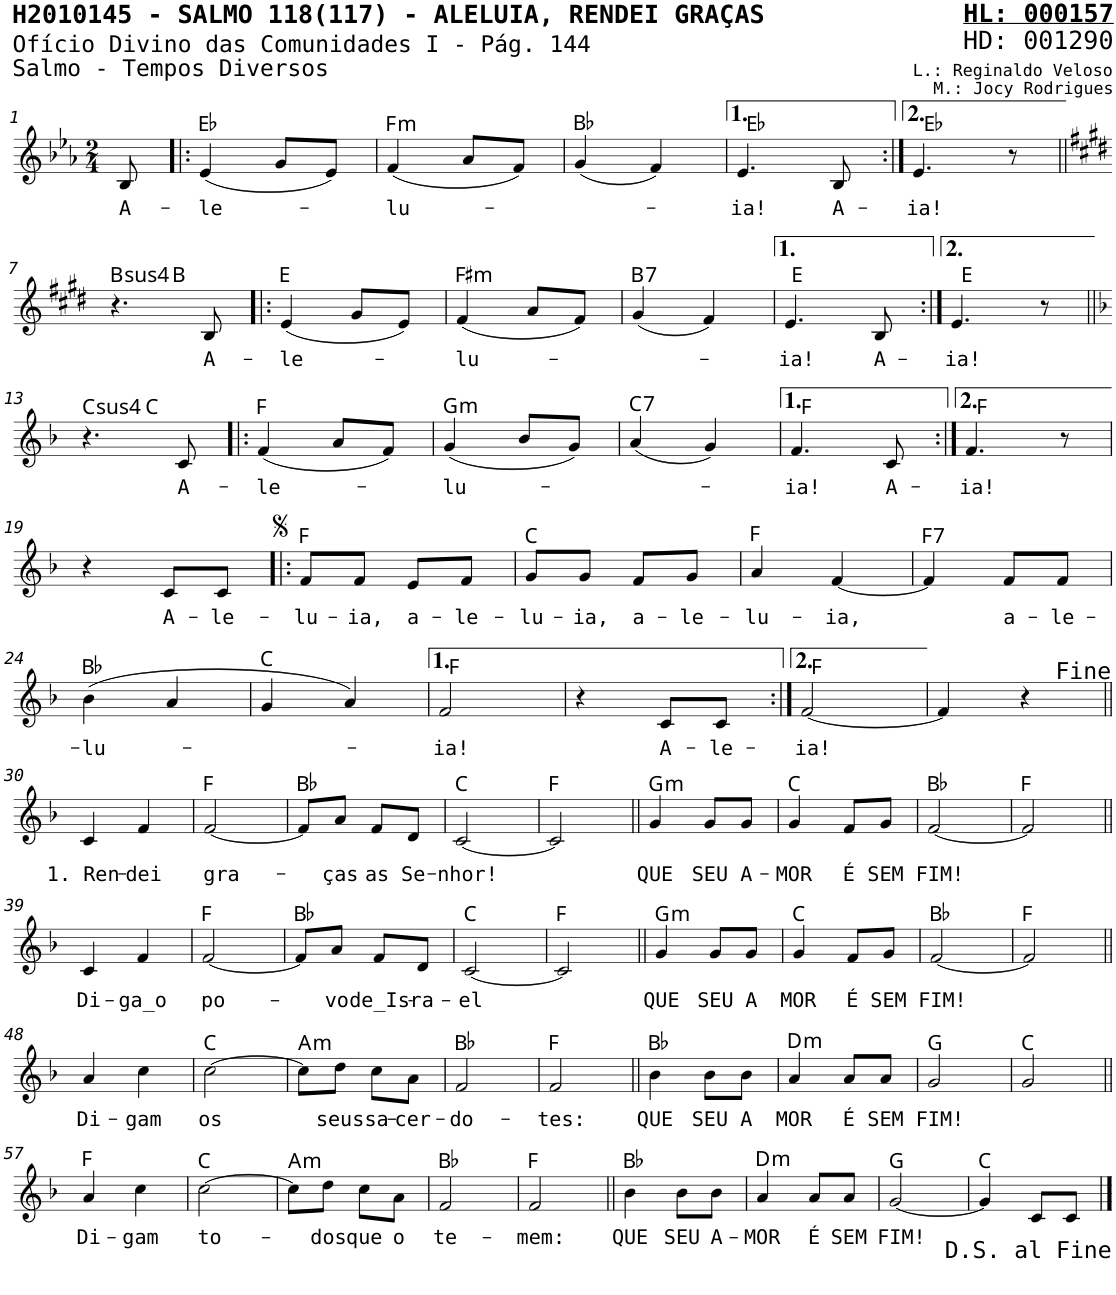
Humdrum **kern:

**kern	**text	**harte
*part1	*part1	*part1
*staff1	*staff1	*
*I"Voz	*	*
*I'V	*	*
*stria5	*	*
*clefG2	*	*
*k[b-e-a-]	*	*
*M2/4	*	*
=1	=1	=1
!	!LO:LY:b	!
8B-/	A-	.
=2!|:	=2!|:	=2!|:
!	!LO:LY:b	!
(4e-/	le-	Eb:maj
8g/L	.	.
8e-/J)	.	.
=3	=3	=3
!	!LO:LY:b	!LO:H:kt=m
(4f/	-lu-	F:min
8a-/L	.	.
8f/J)	.	.
=4	=4	=4
(4g/	.	Bb:maj
4f/)	.	.
=5	=5	=5
!	!LO:LY:b	!
4.e-/	-ia!	Eb:maj
!	!LO:LY:b	!
8B-/	A-	.
=6:|!	=6:|!	=6:|!
!	!LO:LY:b	!
4.e-/	-ia!	Eb:maj
8r	.	.
!!LO:LB:g=z
=7||	=7||	=7||
*k[f#c#g#d#]	*	*
!	!	!LO:H:kt=4
*^	*	*
4.r	4ryy	.	B:sus4
.	4ryy	.	B:maj
!	!	!LO:LY:b	!
8B/	.	A-	.
=8!|:	=8!|:	=8!|:	=8!|:
!	!	!LO:LY:b	!
*v	*v	*	*
(4e/	le-	E:maj
8g#/L	.	.
8e/J)	.	.
=9	=9	=9
!	!LO:LY:b	!LO:H:kt=m
(4f#/	-lu-	F#:min
8a/L	.	.
8f#/J)	.	.
=10	=10	=10
!	!	!LO:H:kt=7
(4g#/	.	B:7
4f#/)	.	.
=11	=11	=11
!	!LO:LY:b	!
4.e/	-ia!	E:maj
!	!LO:LY:b	!
8B/	A-	.
=12:|!	=12:|!	=12:|!
!	!LO:LY:b	!
4.e/	-ia!	E:maj
8r	.	.
!!LO:LB:g=z
=13||	=13||	=13||
*k[b-]	*	*
!	!	!LO:H:kt=4
*^	*	*
4.r	4ryy	.	C:sus4
.	4ryy	.	C:maj
!	!	!LO:LY:b	!
8c/	.	A-	.
=14!|:	=14!|:	=14!|:	=14!|:
!	!	!LO:LY:b	!
*v	*v	*	*
(4f/	le-	F:maj
8a/L	.	.
8f/J)	.	.
=15	=15	=15
!	!LO:LY:b	!LO:H:kt=m
(4g/	-lu-	G:min
8b-/L	.	.
8g/J)	.	.
=16	=16	=16
!	!	!LO:H:kt=7
(4a/	.	C:7
4g/)	.	.
=17	=17	=17
!	!LO:LY:b	!
4.f/	-ia!	F:maj
!	!LO:LY:b	!
8c/	A-	.
=18:|!	=18:|!	=18:|!
!	!LO:LY:b	!
4.f/	-ia!	F:maj
8r	.	.
!!LO:LB:g=z
=19	=19	=19
4r	.	.
!	!LO:LY:b	!
8c/L	A-	.
!	!LO:LY:b	!
8c/J	-le-	.
=20!|:	=20!|:	=20!|:
!	!LO:LY:b	!
8f/L	-lu-	F:maj
!	!LO:LY:b	!
8f/J	-ia,	.
!	!LO:LY:b	!
8e/L	a-	.
!	!LO:LY:b	!
8f/J	-le-	.
=21	=21	=21
!	!LO:LY:b	!
8g/L	-lu-	C:maj
!	!LO:LY:b	!
8g/J	-ia,	.
!	!LO:LY:b	!
8f/L	a-	.
!	!LO:LY:b	!
8g/J	-le-	.
=22	=22	=22
!	!LO:LY:b	!
4a/	-lu-	F:maj
!	!LO:LY:b	!
[4f/	-ia,	.
=23	=23	=23
!	!	!LO:H:kt=7
4f/]	.	F:7
!	!LO:LY:b	!
8f/L	a-	.
!	!LO:LY:b	!
8f/J	-le-	.
!!LO:LB:g=z
=24	=24	=24
!	!LO:LY:b	!
(4b-\	-lu-	Bb:maj
4a/	.	.
=25	=25	=25
4g/	.	C:maj
4a/)	.	.
=26	=26	=26
!	!LO:LY:b	!
2f/	-ia!	F:maj
=27	=27	=27
4r	.	.
!	!LO:LY:b	!
8c/L	A-	.
!	!LO:LY:b	!
8c/J	-le-	.
=28:|!	=28:|!	=28:|!
!	!LO:LY:b	!
[2f/	-ia!	F:maj
=29	=29	=29
4f/]	.	.
4r	.	.
!!LO:LB:g=z
=30||	=30||	=30||
!	!LO:LY:b	!
4c/	1. Ren-	.
!	!LO:LY:b	!
4f/	-dei	.
=31	=31	=31
!	!LO:LY:b	!
[2f/	gra-	F:maj
=32	=32	=32
8f/L]	.	Bb:maj
!	!LO:LY:b	!
8a/J	-ças	.
!	!LO:LY:b	!
8f/L	as	.
!	!LO:LY:b	!
8d/J	Se-	.
=33	=33	=33
!	!LO:LY:b	!
[2c/	-nhor!	C:maj
=34	=34	=34
2c/]	.	F:maj
=35||	=35||	=35||
!	!LO:LY:b	!LO:H:kt=m
4g/	QUE	G:min
!	!LO:LY:b	!
8g/L	SEU	.
!	!LO:LY:b	!
8g/J	A-	.
=36	=36	=36
!	!LO:LY:b	!
4g/	-MOR	C:maj
!	!LO:LY:b	!
8f/L	É	.
!	!LO:LY:b	!
8g/J	SEM	.
=37	=37	=37
!	!LO:LY:b	!
[2f/	FIM!	Bb:maj
=38	=38	=38
2f/]	.	F:maj
!!LO:LB:g=z
=39||	=39||	=39||
!	!LO:LY:b	!
4c/	Di-	.
!	!LO:LY:b	!
4f/	-ga_o	.
=40	=40	=40
!	!LO:LY:b	!
[2f/	po-	F:maj
=41	=41	=41
8f/L]	.	Bb:maj
!	!LO:LY:b	!
8a/J	-vo	.
!	!LO:LY:b	!
8f/L	de_Is-	.
!	!LO:LY:b	!
8d/J	-ra-	.
=42	=42	=42
!	!LO:LY:b	!
[2c/	-el	C:maj
=43	=43	=43
2c/]	.	F:maj
=44||	=44||	=44||
!	!LO:LY:b	!LO:H:kt=m
4g/	QUE	G:min
!	!LO:LY:b	!
8g/L	SEU	.
!	!LO:LY:b	!
8g/J	A	.
=45	=45	=45
!	!LO:LY:b	!
4g/	MOR	C:maj
!	!LO:LY:b	!
8f/L	É	.
!	!LO:LY:b	!
8g/J	SEM	.
=46	=46	=46
!	!LO:LY:b	!
[2f/	FIM!	Bb:maj
=47	=47	=47
2f/]	.	F:maj
!!LO:LB:g=z
=48||	=48||	=48||
!	!LO:LY:b	!
4a/	Di-	.
!	!LO:LY:b	!
4cc\	-gam	.
=49	=49	=49
!	!LO:LY:b	!
[2cc\	os	C:maj
=50	=50	=50
!	!	!LO:H:kt=m
8cc\L]	.	A:min
!	!LO:LY:b	!
8dd\J	seus	.
!	!LO:LY:b	!
8cc\L	sa-	.
!	!LO:LY:b	!
8a\J	-cer-	.
=51	=51	=51
!	!LO:LY:b	!
2f/	-do-	Bb:maj
=52	=52	=52
!	!LO:LY:b	!
2f/	-tes:	F:maj
=53||	=53||	=53||
!	!LO:LY:b	!
4b-\	QUE	Bb:maj
!	!LO:LY:b	!
8b-\L	SEU	.
!	!LO:LY:b	!
8b-\J	A	.
=54	=54	=54
!	!LO:LY:b	!LO:H:kt=m
4a/	MOR	D:min
!	!LO:LY:b	!
8a/L	É	.
!	!LO:LY:b	!
8a/J	SEM	.
=55	=55	=55
!	!LO:LY:b	!
2g/	FIM!	G:maj
=56	=56	=56
2g/	.	C:maj
!!LO:LB:g=z
=57||	=57||	=57||
!	!LO:LY:b	!
4a/	Di-	F:maj
!	!LO:LY:b	!
4cc\	-gam	.
=58	=58	=58
!	!LO:LY:b	!
[2cc\	to-	C:maj
=59	=59	=59
!	!	!LO:H:kt=m
8cc\L]	.	A:min
!	!LO:LY:b	!
8dd\J	-dos	.
!	!LO:LY:b	!
8cc\L	que	.
!	!LO:LY:b	!
8a\J	o	.
=60	=60	=60
!	!LO:LY:b	!
2f/	te-	Bb:maj
=61	=61	=61
!	!LO:LY:b	!
2f/	-mem:	F:maj
=62||	=62||	=62||
!	!LO:LY:b	!
4b-\	QUE	Bb:maj
!	!LO:LY:b	!
8b-\L	SEU	.
!	!LO:LY:b	!
8b-\J	A-	.
=63	=63	=63
!	!LO:LY:b	!LO:H:kt=m
4a/	-MOR	D:min
!	!LO:LY:b	!
8a/L	É	.
!	!LO:LY:b	!
8a/J	SEM	.
=64	=64	=64
!	!LO:LY:b	!
[2g/	FIM!	G:maj
=65	=65	=65
4g/]	.	C:maj
8c/L	.	.
8c/J	.	.
==	==	==
*-	*-	*-
